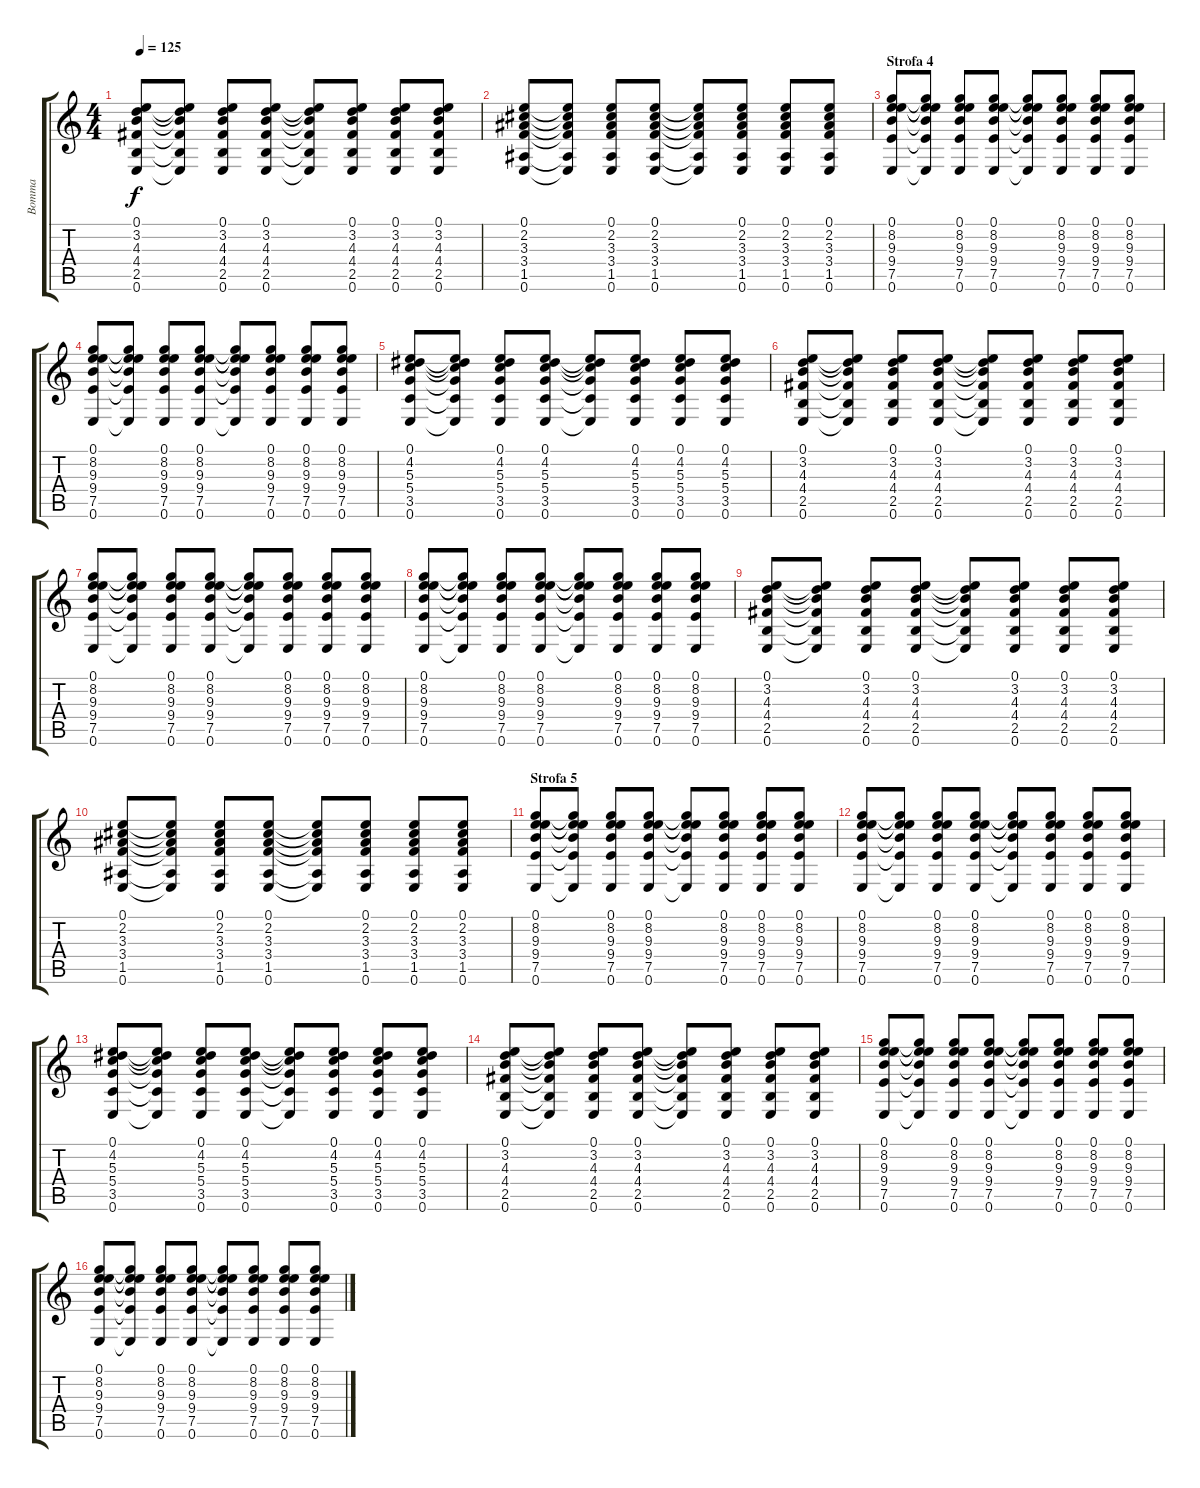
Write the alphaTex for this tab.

\track ("Bomma" "Bomma") {instrument acousticguitarsteel}
\staff {score tabs}
\tuning (E4 B3 G3 D3 A2 E2) {hide}
\ts (4 4)
\tempo 125
\clef g2
\ks c
(0.1 3.2 4.3 4.4 2.5 0.6).8{dy f} (0.1{t} 3.2{t} 4.3{t} 4.4{t} 2.5{t} 0.6{t}).8 (0.1 3.2 4.3 4.4 2.5 0.6).8 (0.1 3.2 4.3 4.4 2.5 0.6).8 (0.1{t} 3.2{t} 4.3{t} 4.4{t} 2.5{t} 0.6{t}).8 (0.1 3.2 4.3 4.4 2.5 0.6).8 (0.1 3.2 4.3 4.4 2.5 0.6).8 (0.1 3.2 4.3 4.4 2.5 0.6).8 |
(0.1 2.2 3.3 3.4 1.5 0.6).8 (0.1{t} 2.2{t} 3.3{t} 3.4{t} 1.5{t} 0.6{t}).8 (0.1 2.2 3.3 3.4 1.5 0.6).8 (0.1 2.2 3.3 3.4 1.5 0.6).8 (0.1{t} 2.2{t} 3.3{t} 3.4{t} 1.5{t} 0.6{t}).8 (0.1 2.2 3.3 3.4 1.5 0.6).8 (0.1 2.2 3.3 3.4 1.5 0.6).8 (0.1 2.2 3.3 3.4 1.5 0.6).8 |
\section ("" "Strofa 4")
(0.1 8.2 9.3 9.4 7.5 0.6).8 (0.1{t} 8.2{t} 9.3{t} 9.4{t} 7.5{t} 0.6{t}).8 (0.1 8.2 9.3 9.4 7.5 0.6).8 (0.1 8.2 9.3 9.4 7.5 0.6).8 (0.1{t} 8.2{t} 9.3{t} 9.4{t} 7.5{t} 0.6{t}).8 (0.1 8.2 9.3 9.4 7.5 0.6).8 (0.1 8.2 9.3 9.4 7.5 0.6).8 (0.1 8.2 9.3 9.4 7.5 0.6).8 |
(0.1 8.2 9.3 9.4 7.5 0.6).8 (0.1{t} 8.2{t} 9.3{t} 9.4{t} 7.5{t} 0.6{t}).8 (0.1 8.2 9.3 9.4 7.5 0.6).8 (0.1 8.2 9.3 9.4 7.5 0.6).8 (0.1{t} 8.2{t} 9.3{t} 9.4{t} 7.5{t} 0.6{t}).8 (0.1 8.2 9.3 9.4 7.5 0.6).8 (0.1 8.2 9.3 9.4 7.5 0.6).8 (0.1 8.2 9.3 9.4 7.5 0.6).8 |
(0.1 4.2 5.3 5.4 3.5 0.6).8 (0.1{t} 4.2{t} 5.3{t} 5.4{t} 3.5{t} 0.6{t}).8 (0.1 4.2 5.3 5.4 3.5 0.6).8 (0.1 4.2 5.3 5.4 3.5 0.6).8 (0.1{t} 4.2{t} 5.3{t} 5.4{t} 3.5{t} 0.6{t}).8 (0.1 4.2 5.3 5.4 3.5 0.6).8 (0.1 4.2 5.3 5.4 3.5 0.6).8 (0.1 4.2 5.3 5.4 3.5 0.6).8 |
(0.1 3.2 4.3 4.4 2.5 0.6).8 (0.1{t} 3.2{t} 4.3{t} 4.4{t} 2.5{t} 0.6{t}).8 (0.1 3.2 4.3 4.4 2.5 0.6).8 (0.1 3.2 4.3 4.4 2.5 0.6).8 (0.1{t} 3.2{t} 4.3{t} 4.4{t} 2.5{t} 0.6{t}).8 (0.1 3.2 4.3 4.4 2.5 0.6).8 (0.1 3.2 4.3 4.4 2.5 0.6).8 (0.1 3.2 4.3 4.4 2.5 0.6).8 |
(0.1 8.2 9.3 9.4 7.5 0.6).8 (0.1{t} 8.2{t} 9.3{t} 9.4{t} 7.5{t} 0.6{t}).8 (0.1 8.2 9.3 9.4 7.5 0.6).8 (0.1 8.2 9.3 9.4 7.5 0.6).8 (0.1{t} 8.2{t} 9.3{t} 9.4{t} 7.5{t} 0.6{t}).8 (0.1 8.2 9.3 9.4 7.5 0.6).8 (0.1 8.2 9.3 9.4 7.5 0.6).8 (0.1 8.2 9.3 9.4 7.5 0.6).8 |
(0.1 8.2 9.3 9.4 7.5 0.6).8 (0.1{t} 8.2{t} 9.3{t} 9.4{t} 7.5{t} 0.6{t}).8 (0.1 8.2 9.3 9.4 7.5 0.6).8 (0.1 8.2 9.3 9.4 7.5 0.6).8 (0.1{t} 8.2{t} 9.3{t} 9.4{t} 7.5{t} 0.6{t}).8 (0.1 8.2 9.3 9.4 7.5 0.6).8 (0.1 8.2 9.3 9.4 7.5 0.6).8 (0.1 8.2 9.3 9.4 7.5 0.6).8 |
(0.1 3.2 4.3 4.4 2.5 0.6).8 (0.1{t} 3.2{t} 4.3{t} 4.4{t} 2.5{t} 0.6{t}).8 (0.1 3.2 4.3 4.4 2.5 0.6).8 (0.1 3.2 4.3 4.4 2.5 0.6).8 (0.1{t} 3.2{t} 4.3{t} 4.4{t} 2.5{t} 0.6{t}).8 (0.1 3.2 4.3 4.4 2.5 0.6).8 (0.1 3.2 4.3 4.4 2.5 0.6).8 (0.1 3.2 4.3 4.4 2.5 0.6).8 |
(0.1 2.2 3.3 3.4 1.5 0.6).8 (0.1{t} 2.2{t} 3.3{t} 3.4{t} 1.5{t} 0.6{t}).8 (0.1 2.2 3.3 3.4 1.5 0.6).8 (0.1 2.2 3.3 3.4 1.5 0.6).8 (0.1{t} 2.2{t} 3.3{t} 3.4{t} 1.5{t} 0.6{t}).8 (0.1 2.2 3.3 3.4 1.5 0.6).8 (0.1 2.2 3.3 3.4 1.5 0.6).8 (0.1 2.2 3.3 3.4 1.5 0.6).8 |
\section ("" "Strofa 5")
(0.1 8.2 9.3 9.4 7.5 0.6).8 (0.1{t} 8.2{t} 9.3{t} 9.4{t} 7.5{t} 0.6{t}).8 (0.1 8.2 9.3 9.4 7.5 0.6).8 (0.1 8.2 9.3 9.4 7.5 0.6).8 (0.1{t} 8.2{t} 9.3{t} 9.4{t} 7.5{t} 0.6{t}).8 (0.1 8.2 9.3 9.4 7.5 0.6).8 (0.1 8.2 9.3 9.4 7.5 0.6).8 (0.1 8.2 9.3 9.4 7.5 0.6).8 |
(0.1 8.2 9.3 9.4 7.5 0.6).8 (0.1{t} 8.2{t} 9.3{t} 9.4{t} 7.5{t} 0.6{t}).8 (0.1 8.2 9.3 9.4 7.5 0.6).8 (0.1 8.2 9.3 9.4 7.5 0.6).8 (0.1{t} 8.2{t} 9.3{t} 9.4{t} 7.5{t} 0.6{t}).8 (0.1 8.2 9.3 9.4 7.5 0.6).8 (0.1 8.2 9.3 9.4 7.5 0.6).8 (0.1 8.2 9.3 9.4 7.5 0.6).8 |
(0.1 4.2 5.3 5.4 3.5 0.6).8 (0.1{t} 4.2{t} 5.3{t} 5.4{t} 3.5{t} 0.6{t}).8 (0.1 4.2 5.3 5.4 3.5 0.6).8 (0.1 4.2 5.3 5.4 3.5 0.6).8 (0.1{t} 4.2{t} 5.3{t} 5.4{t} 3.5{t} 0.6{t}).8 (0.1 4.2 5.3 5.4 3.5 0.6).8 (0.1 4.2 5.3 5.4 3.5 0.6).8 (0.1 4.2 5.3 5.4 3.5 0.6).8 |
(0.1 3.2 4.3 4.4 2.5 0.6).8 (0.1{t} 3.2{t} 4.3{t} 4.4{t} 2.5{t} 0.6{t}).8 (0.1 3.2 4.3 4.4 2.5 0.6).8 (0.1 3.2 4.3 4.4 2.5 0.6).8 (0.1{t} 3.2{t} 4.3{t} 4.4{t} 2.5{t} 0.6{t}).8 (0.1 3.2 4.3 4.4 2.5 0.6).8 (0.1 3.2 4.3 4.4 2.5 0.6).8 (0.1 3.2 4.3 4.4 2.5 0.6).8 |
(0.1 8.2 9.3 9.4 7.5 0.6).8 (0.1{t} 8.2{t} 9.3{t} 9.4{t} 7.5{t} 0.6{t}).8 (0.1 8.2 9.3 9.4 7.5 0.6).8 (0.1 8.2 9.3 9.4 7.5 0.6).8 (0.1{t} 8.2{t} 9.3{t} 9.4{t} 7.5{t} 0.6{t}).8 (0.1 8.2 9.3 9.4 7.5 0.6).8 (0.1 8.2 9.3 9.4 7.5 0.6).8 (0.1 8.2 9.3 9.4 7.5 0.6).8 |
(0.1 8.2 9.3 9.4 7.5 0.6).8 (0.1{t} 8.2{t} 9.3{t} 9.4{t} 7.5{t} 0.6{t}).8 (0.1 8.2 9.3 9.4 7.5 0.6).8 (0.1 8.2 9.3 9.4 7.5 0.6).8 (0.1{t} 8.2{t} 9.3{t} 9.4{t} 7.5{t} 0.6{t}).8 (0.1 8.2 9.3 9.4 7.5 0.6).8 (0.1 8.2 9.3 9.4 7.5 0.6).8 (0.1 8.2 9.3 9.4 7.5 0.6).8
